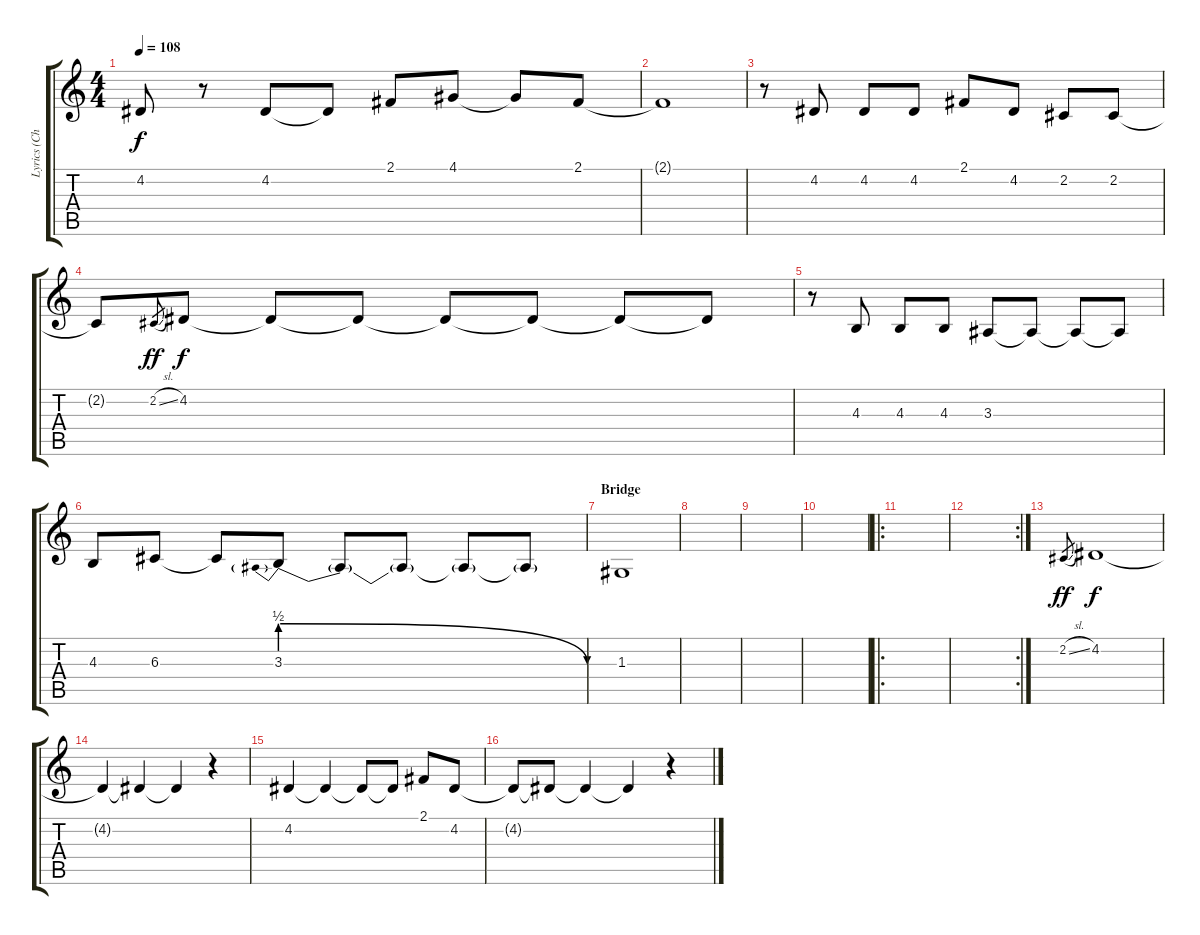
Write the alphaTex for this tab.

\track ("Lyrics (Chester)" "Lyrics (Ch") {instrument oboe}
\staff {score tabs}
\tuning (E4 B3 G3 D3 A2 E2) {hide}
\ts (4 4)
\tempo 108
\clef g2
\ks c
4.2{t}.8{dy f} r.8 4.2.8 4.2{t}.8 2.1.8 4.1.8 4.1{t}.8 2.1.8 |
2.1{t}.1 |
r.8 4.2.8 4.2.8 4.2.8 2.1.8 4.2.8 2.2.8 2.2.8 |
2.2{t}.8 2.2{sl}.8{gr dy ff} 4.2.8{dy f} 4.2{t}.8 4.2{t}.8 4.2{t}.8 4.2{t}.8 4.2{t}.8 4.2{t}.8 |
r.8 4.3.8 4.3.8 4.3.8 3.3.8 3.3{t}.8 3.3{t}.8 3.3{t}.8 |
4.3.8 6.3.8 6.3{t}.8 3.3{be (prebendrelease 0 2 60 0)}.8 3.3{t}.8 3.3{t}.8 3.3{t}.8 3.3{t}.8 |
\section ("" "Bridge")
1.3.1{volume 0} |
|
|
|
\ro
|
\rc 2
|
2.2{sl}.8{gr dy ff} 4.2.1{dy f volume 16 instrument panflute} |
4.2{t}.4 4.2{t}.4 4.2{t}.4 r.4 |
4.2.4{instrument panflute} 4.2{t}.4 4.2{t}.8 4.2{t}.8 2.1.8 4.2.8 |
4.2{t}.8{instrument panflute} 4.2{t}.8 4.2{t}.4 4.2{t}.4 r.4
